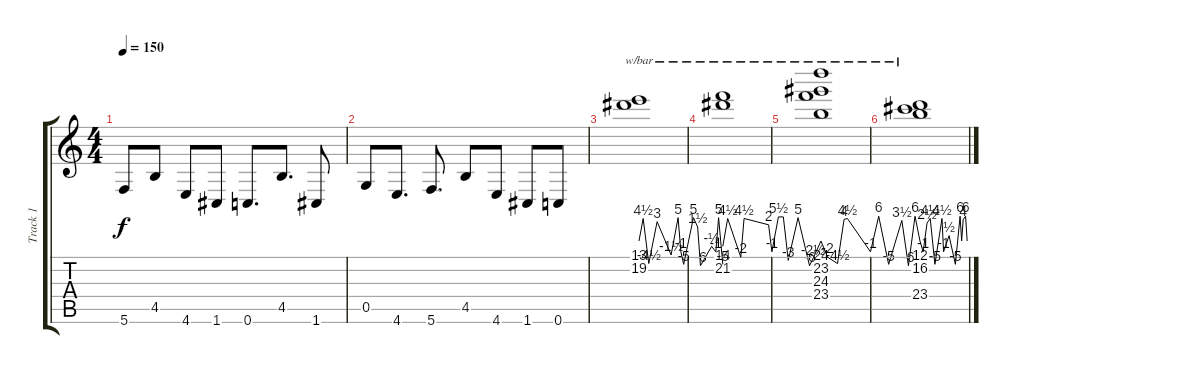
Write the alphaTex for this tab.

\track ("Track 1" "Track 1") {instrument distortionguitar}
\staff {score tabs}
\tuning (D4 A3 F3 C3 G2 C2) {hide}
\ts (4 4)
\tempo 150
\clef g2
\ks c
5.6{t}.8{dy f} 4.5.8 4.6.8 1.6.8 0.6.8{d} 4.5.8{d} 1.6.8 |
0.5.8 4.6.8{d} 5.6.8{d} 4.5.8 4.6.8 1.6.8 0.6.8 |
(13.1 19.2).1{tbe (custom default 0 0 3 18 7 -18 13 12 23 -6 28 20 30 -4 32 -20 39 20 42 6 44 -24 52 -2 55 -4 57 20 60 -20)} |
(14.1 21.2).1{tbe (custom default 0 -2 3 18 11 -8 13 18 28 8 30 -4 34 22 37 22 40 -12 46 20 53 -24 55 -10 60 0)} |
(24.1 23.2 24.3 23.4).1{tbe (custom default 0 0 4 -8 10 -18 14 16 16 18 30 -4 35 24 41 -20 49 14 53 -24 57 24 60 0)} |
(12.1 16.2 23.4).1{tbe (custom default 0 0 4 -4 9 10 13 18 19 -20 28 18 30 -4 37 2 45 -20 51 24 53 0 55 16 58 24 60 0)}
